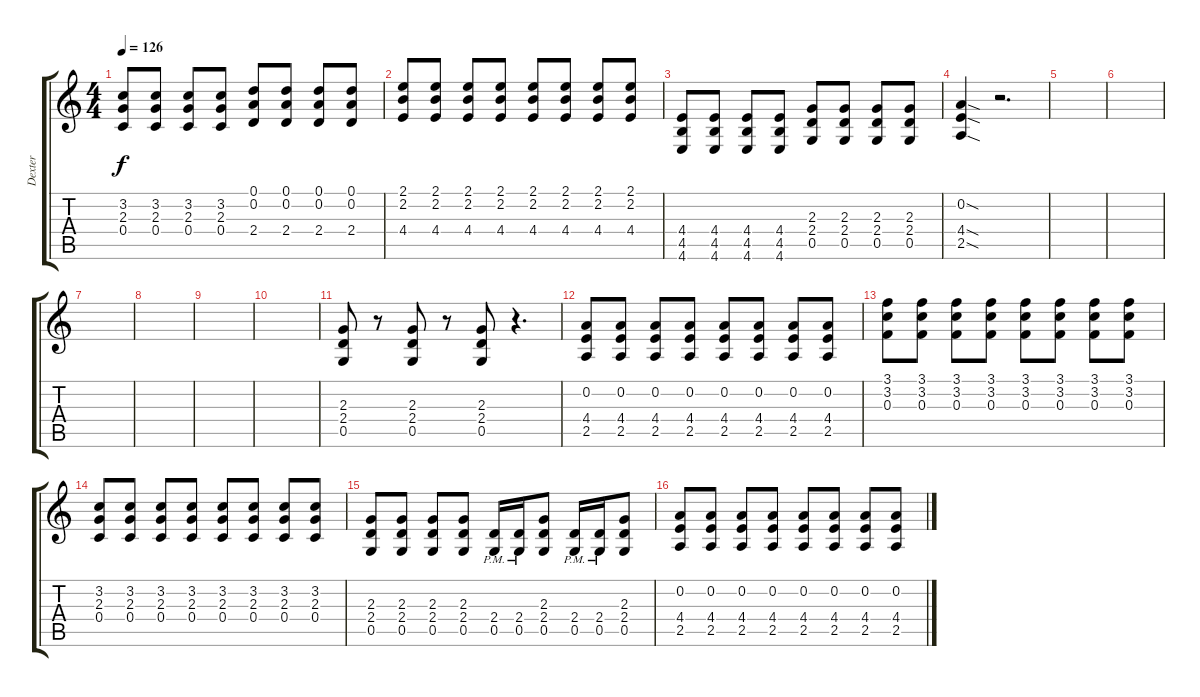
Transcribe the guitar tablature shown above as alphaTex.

\track ("Dexter" "Dexter") {instrument distortionguitar}
\staff {score tabs}
\tuning (D4 A3 F3 C3 G2 C2) {hide}
\ts (4 4)
\tempo 126
\clef g2
\ks c
(3.2 2.3 0.4).8{dy f} (3.2 2.3 0.4).8 (3.2 2.3 0.4).8 (3.2 2.3 0.4).8 (0.1 0.2 2.4).8 (0.1 0.2 2.4).8 (0.1 0.2 2.4).8 (0.1 0.2 2.4).8 |
(2.1 2.2 4.4).8 (2.1 2.2 4.4).8 (2.1 2.2 4.4).8 (2.1 2.2 4.4).8 (2.1 2.2 4.4).8 (2.1 2.2 4.4).8 (2.1 2.2 4.4).8 (2.1 2.2 4.4).8 |
(4.4 4.5 4.6).8 (4.4 4.5 4.6).8 (4.4 4.5 4.6).8 (4.4 4.5 4.6).8 (2.3 2.4 0.5).8 (2.3 2.4 0.5).8 (2.3 2.4 0.5).8 (2.3 2.4 0.5).8 |
(0.2{sod} 4.4{sod} 2.5{sod}).4 r.2{d} |
|
|
|
|
|
|
(2.3 2.4 0.5).8 r.8 (2.3 2.4 0.5).8 r.8 (2.3 2.4 0.5).8 r.4{d} |
(0.2 4.4 2.5).8 (0.2 4.4 2.5).8 (0.2 4.4 2.5).8 (0.2 4.4 2.5).8 (0.2 4.4 2.5).8 (0.2 4.4 2.5).8 (0.2 4.4 2.5).8 (0.2 4.4 2.5).8 |
(3.1 3.2 0.3).8 (3.1 3.2 0.3).8 (3.1 3.2 0.3).8 (3.1 3.2 0.3).8 (3.1 3.2 0.3).8 (3.1 3.2 0.3).8 (3.1 3.2 0.3).8 (3.1 3.2 0.3).8 |
(3.2 2.3 0.4).8 (3.2 2.3 0.4).8 (3.2 2.3 0.4).8 (3.2 2.3 0.4).8 (3.2 2.3 0.4).8 (3.2 2.3 0.4).8 (3.2 2.3 0.4).8 (3.2 2.3 0.4).8 |
(2.3 2.4 0.5).8 (2.3 2.4 0.5).8 (2.3 2.4 0.5).8 (2.3 2.4 0.5).8 (2.4{pm} 0.5{pm}).16 (2.4{pm} 0.5{pm}).16 (2.3 2.4 0.5).8 (2.4{pm} 0.5{pm}).16 (2.4{pm} 0.5{pm}).16 (2.3 2.4 0.5).8 |
(0.2 4.4 2.5).8 (0.2 4.4 2.5).8 (0.2 4.4 2.5).8 (0.2 4.4 2.5).8 (0.2 4.4 2.5).8 (0.2 4.4 2.5).8 (0.2 4.4 2.5).8 (0.2 4.4 2.5).8
